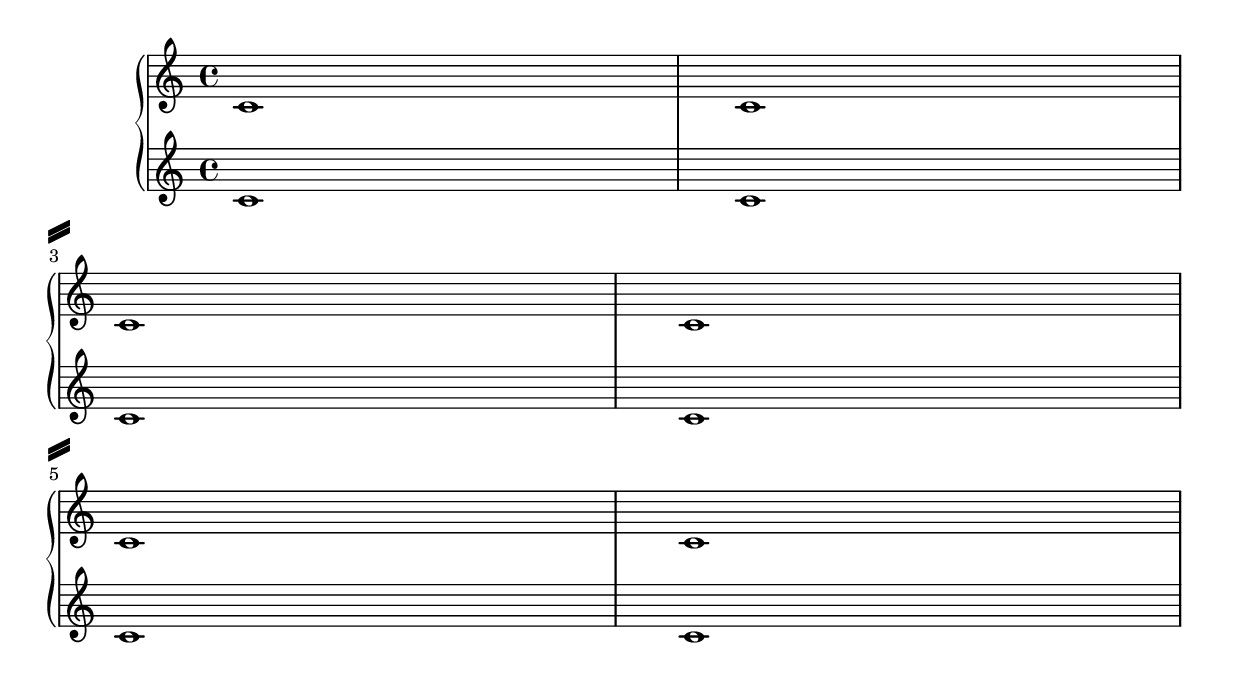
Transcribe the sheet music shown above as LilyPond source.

%% DO NOT EDIT this file manually; it is automatically
%% generated from LSR http://lsr.di.unimi.it
%% Make any changes in LSR itself, or in Documentation/snippets/new/ ,
%% and then run scripts/auxiliar/makelsr.py
%%
%% This file is in the public domain.
\version "2.18.0"

\header {
  lsrtags = "paper-and-layout, staff-notation, tweaks-and-overrides"

  texidoc = "
System separators can be inserted between systems.  Any markup can be
used, but @code{\\slashSeparator} has been provided as a sensible
default.

"
  doctitle = "Setting system separators"
} % begin verbatim


\paper {
  system-separator-markup = \slashSeparator
}

notes = \relative c' {
  c1 | c \break
  c1 | c \break
  c1 | c
}

\book {
  \score {
    \new GrandStaff <<
      \new Staff \notes
      \new Staff \notes
    >>
  }
}
